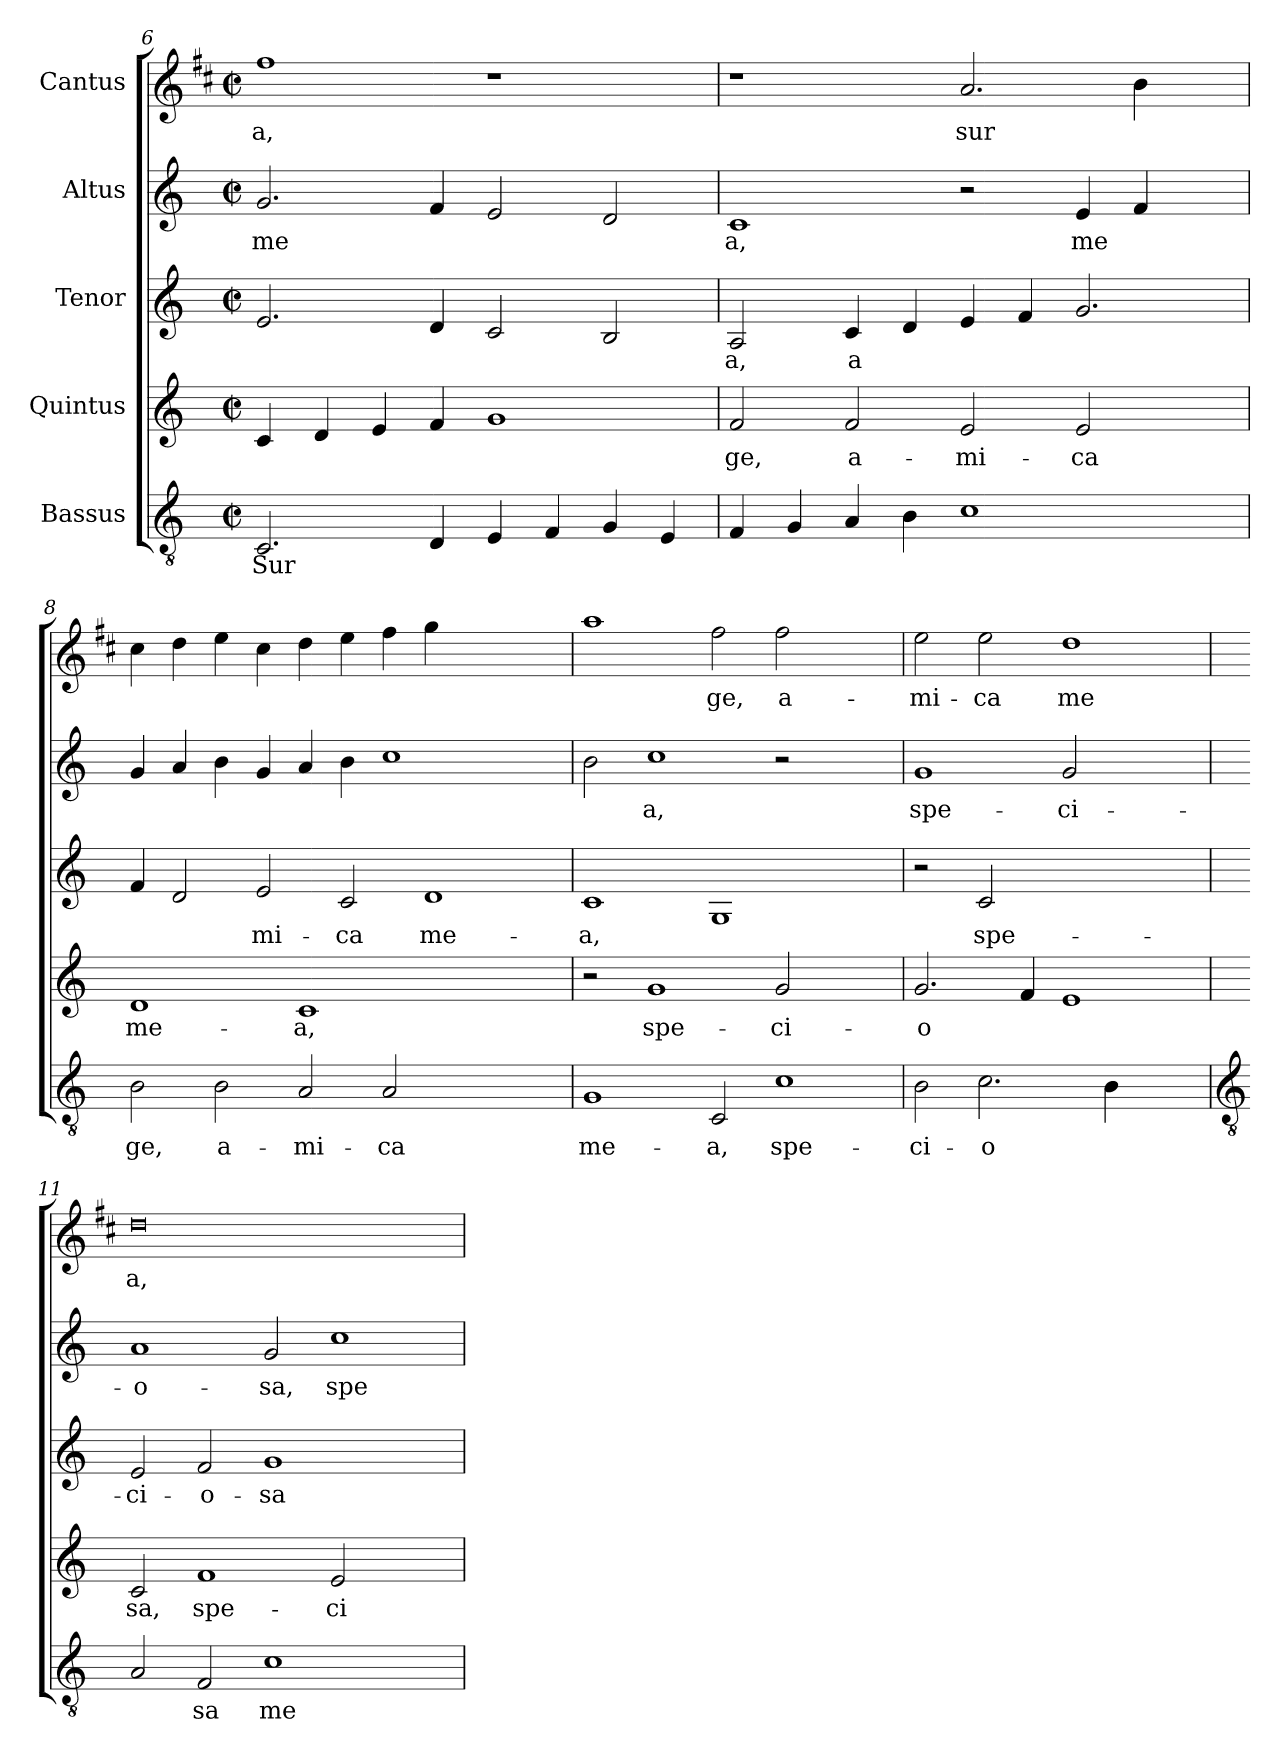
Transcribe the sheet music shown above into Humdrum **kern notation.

**kern	**text	**kern	**text	**kern	**text	**kern	**text	**kern	**text
*part5	*part5	*part4	*part4	*part3	*part3	*part2	*part2	*part1	*part1
*staff5	*staff5	*staff4	*staff4	*staff3	*staff3	*staff2	*staff2	*staff1	*staff1
*I"Bassus	*	*I"Quintus	*	*I"Tenor	*	*I"Altus	*	*I"Cantus	*
*clefGv2	*	*clefG2	*	*clefG2	*	*clefG2	*	*clefG2	*
*	*	*	*	*	*	*	*	*ITrd1c2	*
*k[]	*	*k[]	*	*k[]	*	*k[]	*	*k[]	*
*C:	*	*C:	*	*C:	*	*C:	*	*C:	*
*M4/2	*	*M4/2	*	*M4/2	*	*M4/2	*	*M4/2	*
*met(c|)	*	*met(c|)	*	*met(c|)	*	*met(c|)	*	*met(c|)	*
=6	=6	=6	=6	=6	=6	=6	=6	=6	=6
!	!LO:LY:b	!	!	!	!	!	!LO:LY:b	!	!LO:LY:b
2.C	Sur	4c	.	2.e	.	2.g	me	1ee	a,
.	.	4d	.	.	.	.	.	.	.
.	.	4e	.	.	.	.	.	.	.
4D	.	4f	.	4d	.	4f	.	.	.
4E	.	1g	.	2c	.	2e	.	1r	.
4F	.	.	.	.	.	.	.	.	.
4G	.	.	.	2B	.	2d	.	.	.
4E	.	.	.	.	.	.	.	.	.
=7	=7	=7	=7	=7	=7	=7	=7	=7	=7
!	!	!	!LO:LY:b	!	!LO:LY:b	!	!LO:LY:b	!	!
4F	.	2f	ge,	2A	a,	1c	a,	1r	.
4G	.	.	.	.	.	.	.	.	.
!	!	!	!LO:LY:b	!	!LO:LY:b	!	!	!	!
4A	.	2f	a-	4c	a	.	.	.	.
4B	.	.	.	4d	.	.	.	.	.
!	!	!	!LO:LY:b	!	!	!	!	!	!LO:LY:b
1c	.	2e	-mi-	4e	.	2r	.	2.g	sur
.	.	.	.	4f	.	.	.	.	.
!	!	!	!LO:LY:b	!	!	!	!LO:LY:b	!	!
.	.	2e	-ca	2.g	.	4e	me	.	.
.	.	.	.	.	.	4f	.	4a	.
4ryy	.	4ryy	.	.	.	4ryy	.	4ryy	.
=8	=8	=8	=8	=8	=8	=8	=8	=8	=8
!	!LO:LY:b	!	!LO:LY:b	!	!	!	!	!	!
2B	ge,	1d	me-	4f	.	4g	.	4b	.
.	.	.	.	2d	.	4a	.	4cc	.
!	!LO:LY:b	!	!	!	!	!	!	!	!
2B	a-	.	.	.	.	4b	.	4dd	.
!	!	!	!	!	!LO:LY:b	!	!	!	!
.	.	.	.	2e	mi-	4g	.	4b	.
!	!LO:LY:b	!	!LO:LY:b	!	!	!	!	!	!
2A	-mi-	1c	-a,	.	.	4a	.	4cc	.
!	!	!	!	!	!LO:LY:b	!	!	!	!
.	.	.	.	2c	-ca	4b	.	4dd	.
!	!LO:LY:b	!	!	!	!	!	!	!	!
2A	-ca	.	.	.	.	1cc	.	4ee	.
!	!	!	!	!	!LO:LY:b	!	!	!	!
.	.	.	.	1d	me-	.	.	4ff	.
2.ryy	.	2.ryy	.	.	.	.	.	2.ryy	.
.	.	.	.	.	.	4ryy	.	.	.
=9	=9	=9	=9	=9	=9	=9	=9	=9	=9
!	!LO:LY:b	!	!	!	!LO:LY:b	!	!	!	!
1G	me-	2r	.	1c	-a,	2b	.	1gg	.
!	!	!	!LO:LY:b	!	!	!	!LO:LY:b	!	!
.	.	1g	spe-	.	.	1cc	a,	.	.
!	!LO:LY:b	!	!	!	!	!	!	!	!LO:LY:b
2C	-a,	.	.	1G	.	.	.	2ee	ge,
!	!LO:LY:b	!	!LO:LY:b	!	!	!	!	!	!LO:LY:b
1c	spe-	2g	-ci-	.	.	2r	.	2ee	a-
.	.	2ryy	.	2ryy	.	2ryy	.	2ryy	.
=10	=10	=10	=10	=10	=10	=10	=10	=10	=10
!	!LO:LY:b	!	!LO:LY:b	!	!	!	!LO:LY:b	!	!LO:LY:b
2B	-ci-	2.g	-o	2r	.	1g	spe-	2dd	-mi-
!	!LO:LY:b	!	!	!	!LO:LY:b	!	!	!	!LO:LY:b
2.c	-o	.	.	2c	spe-	.	.	2dd	-ca
.	.	4f	.	.	.	.	.	.	.
!	!	!	!	!	!	!	!LO:LY:b	!	!LO:LY:b
.	.	1e	.	1ryy	.	2g	-ci-	1cc	me
4B	.	.	.	.	.	.	.	.	.
2ryy	.	.	.	.	.	2ryy	.	.	.
!!LO:LB:g=z
=11	=11	=11	=11	=11	=11	=11	=11	=11	=11
*clefGv2	*	*	*	*	*	*	*	*	*
!	!	!	!LO:LY:b	!	!LO:LY:b	!	!LO:LY:b	!	!LO:LY:b
2A	.	2c	sa,	2e	-ci-	1a	-o-	0cc	a,
!	!LO:LY:b	!	!LO:LY:b	!	!LO:LY:b	!	!	!	!
2F	sa	1f	spe-	2f	-o-	.	.	.	.
!	!LO:LY:b	!	!	!	!LO:LY:b	!	!LO:LY:b	!	!
1c	me-	.	.	1g	-sa	2g	-sa,	.	.
!	!	!	!LO:LY:b	!	!	!	!LO:LY:b	!	!
.	.	2e	-ci-	.	.	1cc	spe-	.	.
2ryy	.	2ryy	.	2ryy	.	.	.	2ryy	.
=	=	=	=	=	=	=	=	=	=
*-	*-	*-	*-	*-	*-	*-	*-	*-	*-
